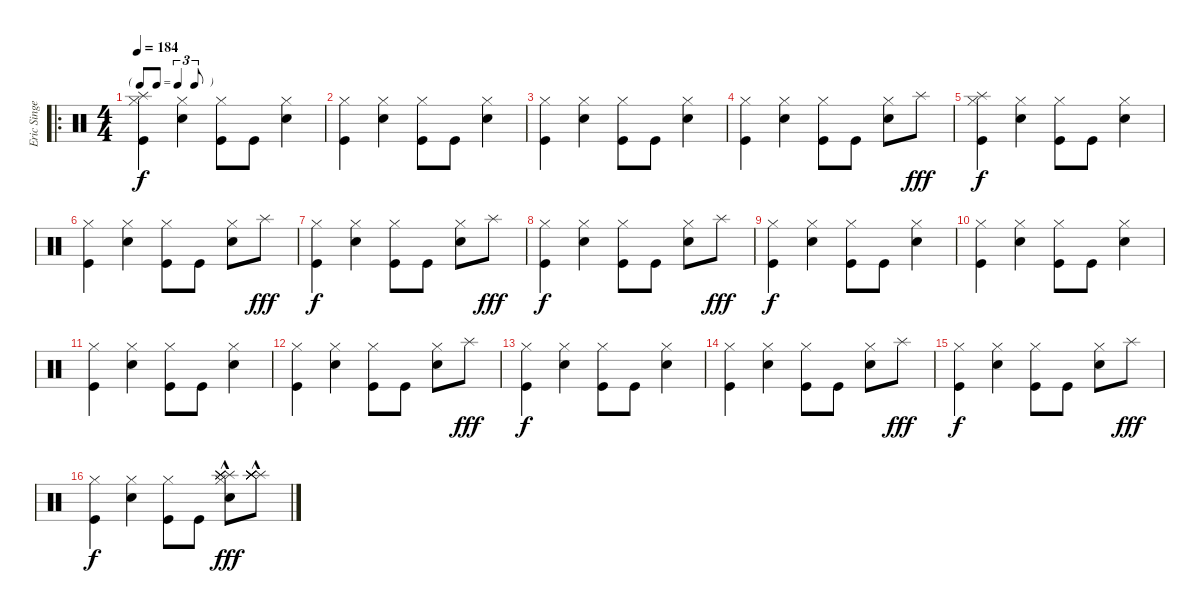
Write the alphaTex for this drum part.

\track ("Eric Singer" "Eric Singe") {instrument percussion}
\staff {score}
\articulation defaults
\ro
\ts (4 4)
\tf triplet8th
\tempo 184
\clef neutral
\ks c
("Kick (hit)" "Hi-Hat (closed)" "Splash (hit)").4{dy f} ("Snare (hit) 2" "Hi-Hat (closed)").4 ("Kick (hit)" "Hi-Hat (closed)").8 "Kick (hit)".8 ("Snare (hit) 2" "Hi-Hat (closed)").4 |
("Kick (hit)" "Hi-Hat (closed)").4 ("Snare (hit) 2" "Hi-Hat (closed)").4 ("Kick (hit)" "Hi-Hat (closed)").8 "Kick (hit)".8 ("Snare (hit) 2" "Hi-Hat (closed)").4 |
("Kick (hit)" "Hi-Hat (closed)").4 ("Snare (hit) 2" "Hi-Hat (closed)").4 ("Kick (hit)" "Hi-Hat (closed)").8 "Kick (hit)".8 ("Snare (hit) 2" "Hi-Hat (closed)").4 |
("Kick (hit)" "Hi-Hat (closed)").4 ("Snare (hit) 2" "Hi-Hat (closed)").4 ("Kick (hit)" "Hi-Hat (closed)").8 "Kick (hit)".8 ("Snare (hit) 2" "Hi-Hat (closed)").8 "Splash (hit)".8{dy fff} |
("Kick (hit)" "Hi-Hat (closed)" "Splash (hit)").4{dy f} ("Snare (hit) 2" "Hi-Hat (closed)").4 ("Kick (hit)" "Hi-Hat (closed)").8 "Kick (hit)".8 ("Snare (hit) 2" "Hi-Hat (closed)").4 |
("Kick (hit)" "Hi-Hat (closed)").4 ("Snare (hit) 2" "Hi-Hat (closed)").4 ("Kick (hit)" "Hi-Hat (closed)").8 "Kick (hit)".8 ("Snare (hit) 2" "Hi-Hat (closed)").8 "Splash (hit)".8{dy fff} |
("Kick (hit)" "Hi-Hat (closed)").4{dy f} ("Snare (hit) 2" "Hi-Hat (closed)").4 ("Kick (hit)" "Hi-Hat (closed)").8 "Kick (hit)".8 ("Snare (hit) 2" "Hi-Hat (closed)").8 "Splash (hit)".8{dy fff} |
("Kick (hit)" "Hi-Hat (closed)").4{dy f} ("Snare (hit) 2" "Hi-Hat (closed)").4 ("Kick (hit)" "Hi-Hat (closed)").8 "Kick (hit)".8 ("Snare (hit) 2" "Hi-Hat (closed)").8 "Splash (hit)".8{dy fff} |
("Kick (hit)" "Hi-Hat (closed)").4{dy f} ("Snare (hit) 2" "Hi-Hat (closed)").4 ("Kick (hit)" "Hi-Hat (closed)").8 "Kick (hit)".8 ("Snare (hit) 2" "Hi-Hat (closed)").4 |
("Kick (hit)" "Hi-Hat (closed)").4 ("Snare (hit) 2" "Hi-Hat (closed)").4 ("Kick (hit)" "Hi-Hat (closed)").8 "Kick (hit)".8 ("Snare (hit) 2" "Hi-Hat (closed)").4 |
("Kick (hit)" "Hi-Hat (closed)").4 ("Snare (hit) 2" "Hi-Hat (closed)").4 ("Kick (hit)" "Hi-Hat (closed)").8 "Kick (hit)".8 ("Snare (hit) 2" "Hi-Hat (closed)").4 |
("Kick (hit)" "Hi-Hat (closed)").4 ("Snare (hit) 2" "Hi-Hat (closed)").4 ("Kick (hit)" "Hi-Hat (closed)").8 "Kick (hit)".8 ("Snare (hit) 2" "Hi-Hat (closed)").8 "Splash (hit)".8{dy fff} |
("Kick (hit)" "Hi-Hat (closed)").4{dy f} ("Snare (hit) 2" "Hi-Hat (closed)").4 ("Kick (hit)" "Hi-Hat (closed)").8 "Kick (hit)".8 ("Snare (hit) 2" "Hi-Hat (closed)").4 |
("Kick (hit)" "Hi-Hat (closed)").4 ("Snare (hit) 2" "Hi-Hat (closed)").4 ("Kick (hit)" "Hi-Hat (closed)").8 "Kick (hit)".8 ("Snare (hit) 2" "Hi-Hat (closed)").8 "Splash (hit)".8{dy fff} |
("Kick (hit)" "Hi-Hat (closed)").4{dy f} ("Snare (hit) 2" "Hi-Hat (closed)").4 ("Kick (hit)" "Hi-Hat (closed)").8 "Kick (hit)".8 ("Snare (hit) 2" "Hi-Hat (closed)").8 "Splash (hit)".8{dy fff} |
("Kick (hit)" "Hi-Hat (closed)").4{dy f} ("Snare (hit) 2" "Hi-Hat (closed)").4 ("Kick (hit)" "Hi-Hat (closed)").8 "Kick (hit)".8 ("Snare (hit) 2"{hac} "Hi-Hat (closed)"{hac} "Splash (hit)"{hac} "Splash (hit)"{hac} "Splash (hit)"{hac} "Splash (hit)"{hac}).8{dy fff} ("Splash (hit)"{hac} "Splash (hit)"{hac} "Splash (hit)"{hac} "Splash (hit)"{hac} "Splash (hit)"{hac} "Splash (hit)"{hac}).8
